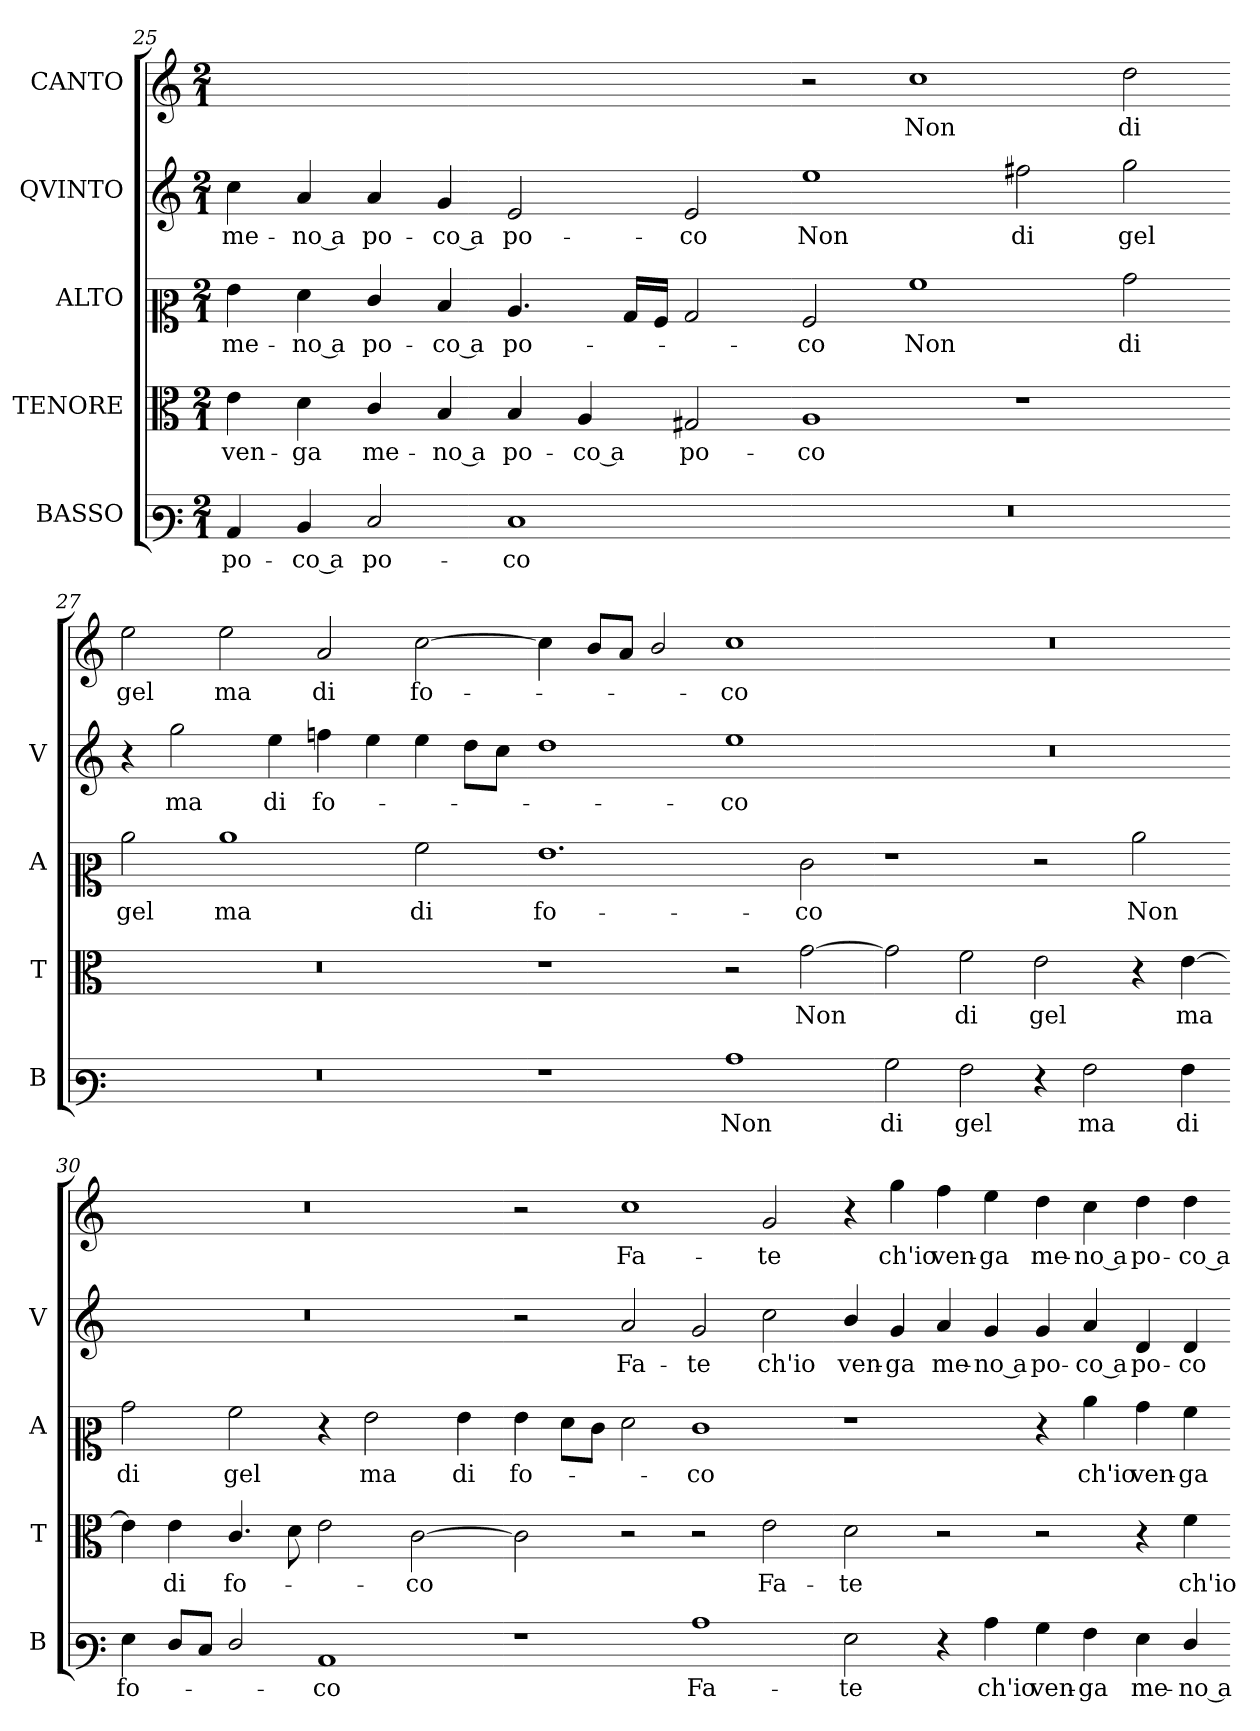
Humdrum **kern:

**kern	**text	**kern	**text	**kern	**text	**kern	**text	**kern	**text
*part5	*part5	*part4	*part4	*part3	*part3	*part2	*part2	*part1	*part1
*staff5	*staff5	*staff4	*staff4	*staff3	*staff3	*staff2	*staff2	*staff1	*staff1
*I"BASSO	*	*I"TENORE	*	*I"ALTO	*	*I"QVINTO	*	*I"CANTO	*
*I'B	*	*I'T	*	*I'A	*	*I'V	*	*	*
*clefF3	*	*clefC3	*	*clefC2	*	*clefG2	*	*clefG2	*
*k[]	*	*k[]	*	*k[]	*	*k[]	*	*k[]	*
*M2/1	*	*M2/1	*	*M2/1	*	*M2/1	*	*M2/1	*
=25	=25	=25	=25	=25	=25	=25	=25	=25	=25
4C/	po-	4e\	ven-	4g\	me-	4cc\	me-	0ryy	.
4D/	co a	4d\	-ga	4f\	no a	4a/	no a	.	.
2E/	po-	4c/	me-	4e/	po-	4a/	po-	.	.
.	.	4B/	no a	4d/	co a	4g/	co a	.	.
1E	-co	4B/	po-	4.c/	po-	2e/	po-	.	.
.	.	4A/	co a	.	.	.	.	.	.
.	.	.	.	16B/LL	.	.	.	.	.
.	.	.	.	16A/JJ	.	.	.	.	.
.	.	2G#X/	po-	2B/	.	2e/	-co	.	.
=26-	=26-	=26-	=26-	=26-	=26-	=26-	=26-	=26-	=26-
0r	.	1A	-co	2A/	-co	1ee	Non	2r	.
.	.	.	.	1a	Non	.	.	1cc	Non
.	.	1r	.	.	.	2ff#X\	di	.	.
.	.	.	.	2b\	di	2gg\	gel	2dd\	di
=27-	=27-	=27-	=27-	=27-	=27-	=27-	=27-	=27-	=27-
0r	.	0r	.	2cc\	gel	4r	.	2ee\	gel
.	.	.	.	.	.	2gg\	ma	.	.
.	.	.	.	1cc	ma	.	.	2ee\	ma
.	.	.	.	.	.	4ee\	di	.	.
.	.	.	.	.	.	4ffn\	fo-	2a/	di
.	.	.	.	.	.	4ee\	.	.	.
.	.	.	.	2a\	di	4ee\	.	[2cc\	fo-
.	.	.	.	.	.	8dd\L	.	.	.
.	.	.	.	.	.	8cc\J	.	.	.
=28-	=28-	=28-	=28-	=28-	=28-	=28-	=28-	=28-	=28-
1r	.	1r	.	1.g	fo-	1dd	.	4cc\]	.
.	.	.	.	.	.	.	.	8b/L	.
.	.	.	.	.	.	.	.	8a/J	.
.	.	.	.	.	.	.	.	2b/	.
1c	Non	2r	.	.	.	1ee	-co	1cc	-co
.	.	[2g\	Non	2e\	-co	.	.	.	.
=29-	=29-	=29-	=29-	=29-	=29-	=29-	=29-	=29-	=29-
2B\	di	2g\]	.	1r	.	0r	.	0r	.
2A\	gel	2f\	di	.	.	.	.	.	.
4r	.	2e\	gel	2r	.	.	.	.	.
2A\	ma	.	.	.	.	.	.	.	.
.	.	4r	.	2cc\	Non	.	.	.	.
4A\	di	[4e\	ma	.	.	.	.	.	.
=30-	=30-	=30-	=30-	=30-	=30-	=30-	=30-	=30-	=30-
4G\	fo-	4e\]	.	2b\	di	0r	.	0r	.
8F/L	.	4e\	di	.	.	.	.	.	.
8E/J	.	.	.	.	.	.	.	.	.
2F/	.	4.c/	fo-	2a\	gel	.	.	.	.
.	.	8d\	.	.	.	.	.	.	.
1C	-co	2e\	.	4r	.	.	.	.	.
.	.	.	.	2g\	ma	.	.	.	.
.	.	[2c\	-co	.	.	.	.	.	.
.	.	.	.	4g\	di	.	.	.	.
=31-	=31-	=31-	=31-	=31-	=31-	=31-	=31-	=31-	=31-
1r	.	2c\]	.	4g\	fo-	2r	.	2r	.
.	.	.	.	8f\L	.	.	.	.	.
.	.	.	.	8e\J	.	.	.	.	.
.	.	2r	.	2f\	.	2a/	Fa-	1cc	Fa-
1c	Fa-	2r	.	1e	-co	2g/	-te	.	.
.	.	2e\	Fa-	.	.	2cc\	ch'io	2g/	-te
=32-	=32-	=32-	=32-	=32-	=32-	=32-	=32-	=32-	=32-
2G\	-te	2d\	-te	1r	.	4b/	ven-	4r	.
.	.	.	.	.	.	4g/	-ga	4gg\	ch'io
4r	.	2r	.	.	.	4a/	me-	4ff\	ven-
4c\	ch'io	.	.	.	.	4g/	no a	4ee\	-ga
4B\	ven-	2r	.	4r	.	4g/	po-	4dd\	me-
4A\	-ga	.	.	4cc\	ch'io	4a/	co a	4cc\	no a
4G\	me-	4r	.	4b\	ven-	4d/	po-	4dd\	po-
4F/	no a	4f\	ch'io	4a\	-ga	4d/	-co	4dd\	co a
=-	=-	=-	=-	=-	=-	=-	=-	=-	=-
*-	*-	*-	*-	*-	*-	*-	*-	*-	*-
